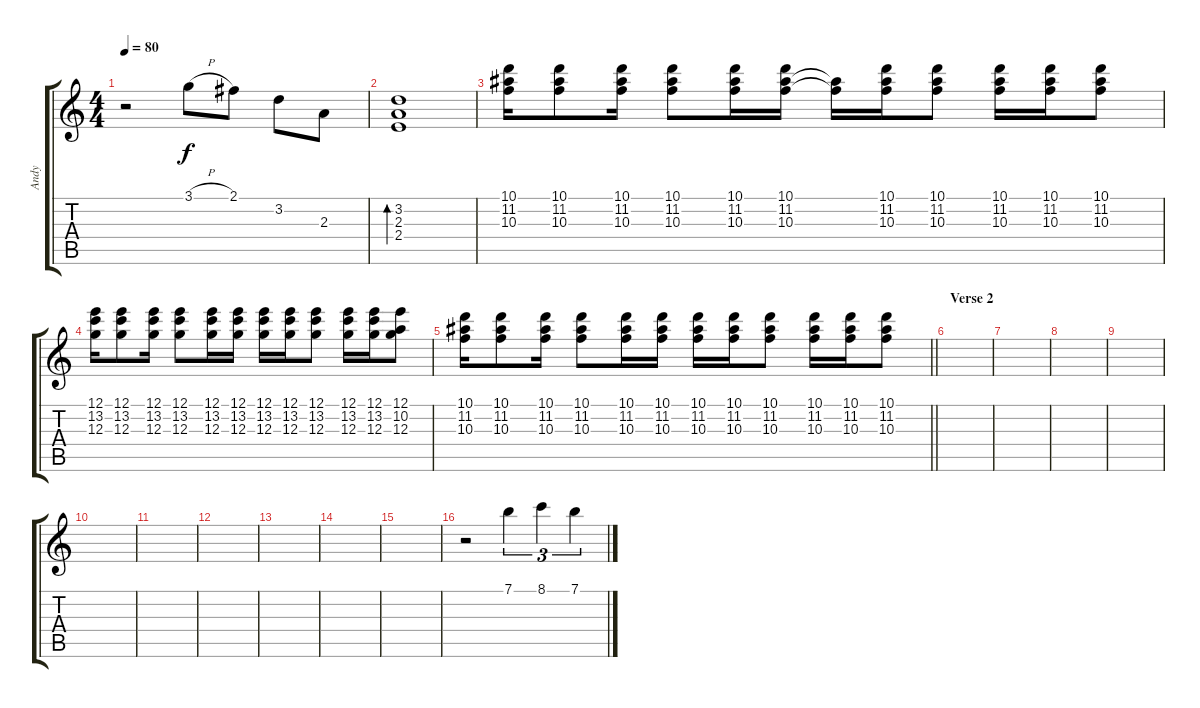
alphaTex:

\track ("Andy" "Andy") {instrument distortionguitar}
\staff {score tabs}
\tuning (E4 B3 G3 D3 A2 E2) {hide}
\ts (4 4)
\tempo 80
\clef g2
\ks c
r.2{dy f} 3.1{h}.8 2.1.8 3.2.8 2.3.8 |
(3.2 2.3 2.4).1{bd 60} |
(10.1 11.2 10.3).16{volume 9 instrument overdrivenguitar} (10.1 11.2 10.3).8 (10.1 11.2 10.3).16 (10.1 11.2 10.3).8 (10.1 11.2 10.3).16 (10.1 11.2 10.3).16 (11.2{t} 10.3{t}).16 (10.1 11.2 10.3).16 (10.1 11.2 10.3).8 (10.1 11.2 10.3).16 (10.1 11.2 10.3).16 (10.1 11.2 10.3).8 |
(12.1 13.2 12.3).16 (12.1 13.2 12.3).8 (12.1 13.2 12.3).16 (12.1 13.2 12.3).8 (12.1 13.2 12.3).16 (12.1 13.2 12.3).16 (12.1 13.2 12.3).16 (12.1 13.2 12.3).16 (12.1 13.2 12.3).8 (12.1 13.2 12.3).16 (12.1 13.2 12.3).16 (12.1 10.2 12.3).8 |
\barLineRight lightlight
(10.1 11.2 10.3).16 (10.1 11.2 10.3).8 (10.1 11.2 10.3).16 (10.1 11.2 10.3).8 (10.1 11.2 10.3).16 (10.1 11.2 10.3).16 (10.1 11.2 10.3).16 (10.1 11.2 10.3).16 (10.1 11.2 10.3).8 (10.1 11.2 10.3).16 (10.1 11.2 10.3).16 (10.1 11.2 10.3).8 |
\section ("" "Verse 2")
|
|
|
|
|
|
|
|
|
|
r.2{volume 16 instrument distortionguitar} 7.1.4{tu (3 2)} 8.1.4{tu (3 2)} 7.1.4{tu (3 2)}
